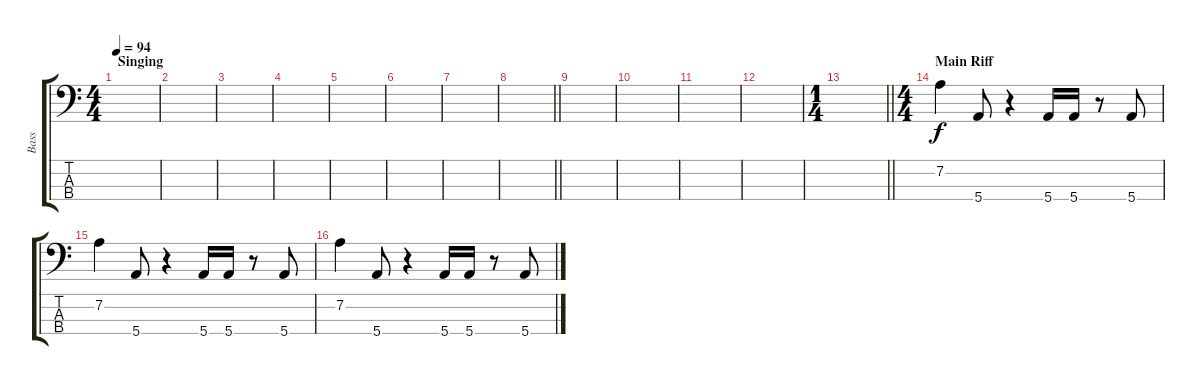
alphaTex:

\track ("Bass" "Bass") {instrument electricbassfinger}
\staff {score tabs}
\tuning (G2 D2 A1 E1) {hide}
\ts (4 4)
\section ("" "Singing")
\tempo 94
\clef f4
\ks c
|
|
|
|
|
|
|
\barLineRight lightlight
|
\section ("" "")
|
|
|
|
\ts (1 4)
\barLineRight lightlight
|
\ts (4 4)
\section ("" "Main Riff")
7.2.4 5.4.8 r.4 5.4.16 5.4.16 r.8 5.4.8 |
7.2.4 5.4.8 r.4 5.4.16 5.4.16 r.8 5.4.8 |
7.2.4 5.4.8 r.4 5.4.16 5.4.16 r.8 5.4.8
